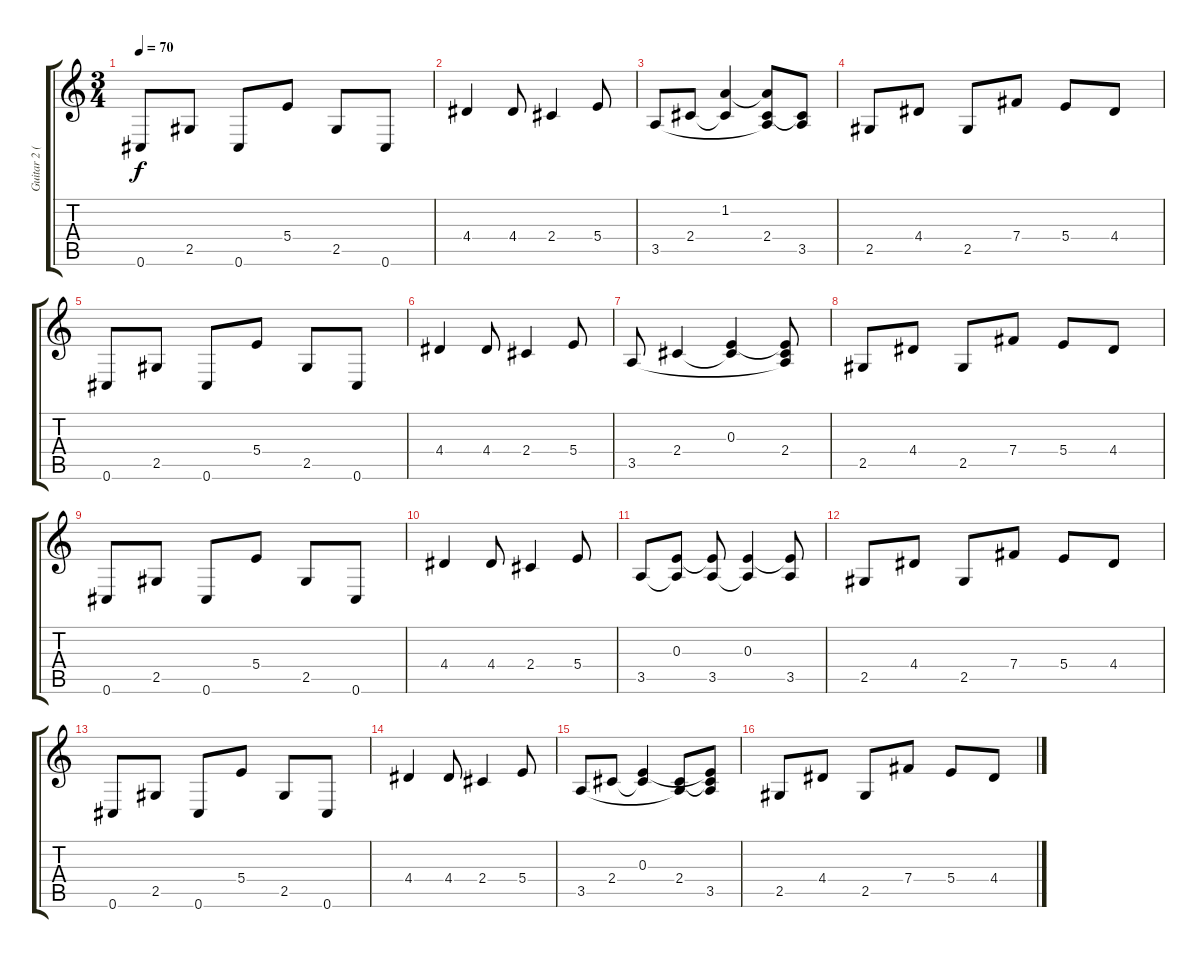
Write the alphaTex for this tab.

\track ("Guitar 2 (Distortion)" "Guitar 2 (") {instrument distortionguitar}
\staff {score tabs}
\tuning (Db4 Ab3 E3 B2 Gb2 Db2) {hide}
\ts (3 4)
\tempo 70
\clef g2
\ks c
0.6.8{dy f} 2.5.8 0.6.8 5.4.8 2.5.8 0.6.8 |
4.4.4 4.4.8 2.4.4 5.4.8 |
3.5.8 2.4.8 (1.2 2.4{t}).4 (1.2{t} 2.4 3.5{t}).8 (2.4{t} 3.5).8 |
2.5.8 4.4.8 2.5.8 7.4.8 5.4.8 4.4.8 |
0.6.8 2.5.8 0.6.8 5.4.8 2.5.8 0.6.8 |
4.4.4 4.4.8 2.4.4 5.4.8 |
3.5.8 2.4.4 (0.3 2.4{t}).4 (0.3{t} 2.4 3.5{t}).8 |
2.5.8 4.4.8 2.5.8 7.4.8 5.4.8 4.4.8 |
0.6.8 2.5.8 0.6.8 5.4.8 2.5.8 0.6.8 |
4.4.4 4.4.8 2.4.4 5.4.8 |
3.5.8 (0.3 3.5{t}).8 (0.3{t} 3.5).8 (0.3 3.5{t}).4 (0.3{t} 3.5).8 |
2.5.8 4.4.8 2.5.8 7.4.8 5.4.8 4.4.8 |
0.6.8 2.5.8 0.6.8 5.4.8 2.5.8 0.6.8 |
4.4.4 4.4.8 2.4.4 5.4.8 |
3.5.8 2.4.8 (0.3 2.4{t}).4 (2.4 3.5{t}).8 (0.3{t} 2.4{t} 3.5).8 |
2.5.8 4.4.8 2.5.8 7.4.8 5.4.8 4.4.8
